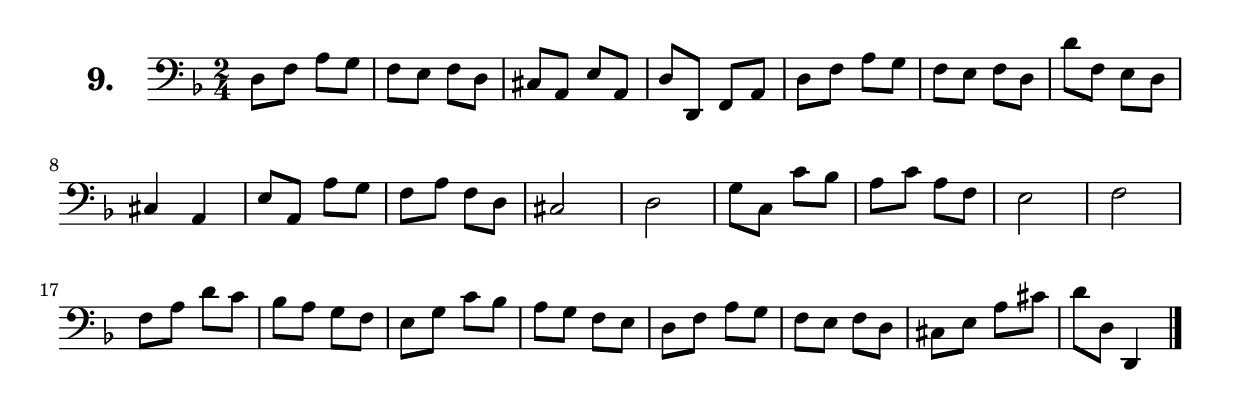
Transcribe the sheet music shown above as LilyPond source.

\version "2.18.2"

\score {
  \new StaffGroup = "" \with {
        instrumentName = \markup { \bold \huge { \larger "9." }}
      }
  <<
    \new Staff = "celloI"  \with { midiInstrument = #"cello" }
    \relative c {
      \clef bass
      \key d \minor
      \time 2/4

      d8 f a g          | %01
      f e f d           | %02
      cis a e' a,       | %03
      d d, f a          | %04
      d f a g           | %05
      f e f d           | %06
      d' f, e d         | %07
      cis4 a            | %08
      e'8 a, a' g       | %09
      f a f d           | %10
      cis2              | %11
      d                 | %12
      g8 c, c' bes      | %13
      a c a f           | %14
      e2                | %15
      f2                | %16
      f8 a d c          | %17
      bes a g f         | %18
      e g c bes         | %19
      a g f e           | %20
      d f a g           | %21
      f e f d           | %22
      cis e a cis       | %23
      d d, d,4 \bar "|."  %24

    }
  >>
  \layout {}
  \midi {}
  \header {
    composer = "Sebastian Lee"
    %opus = "Op.30"
  }
}
